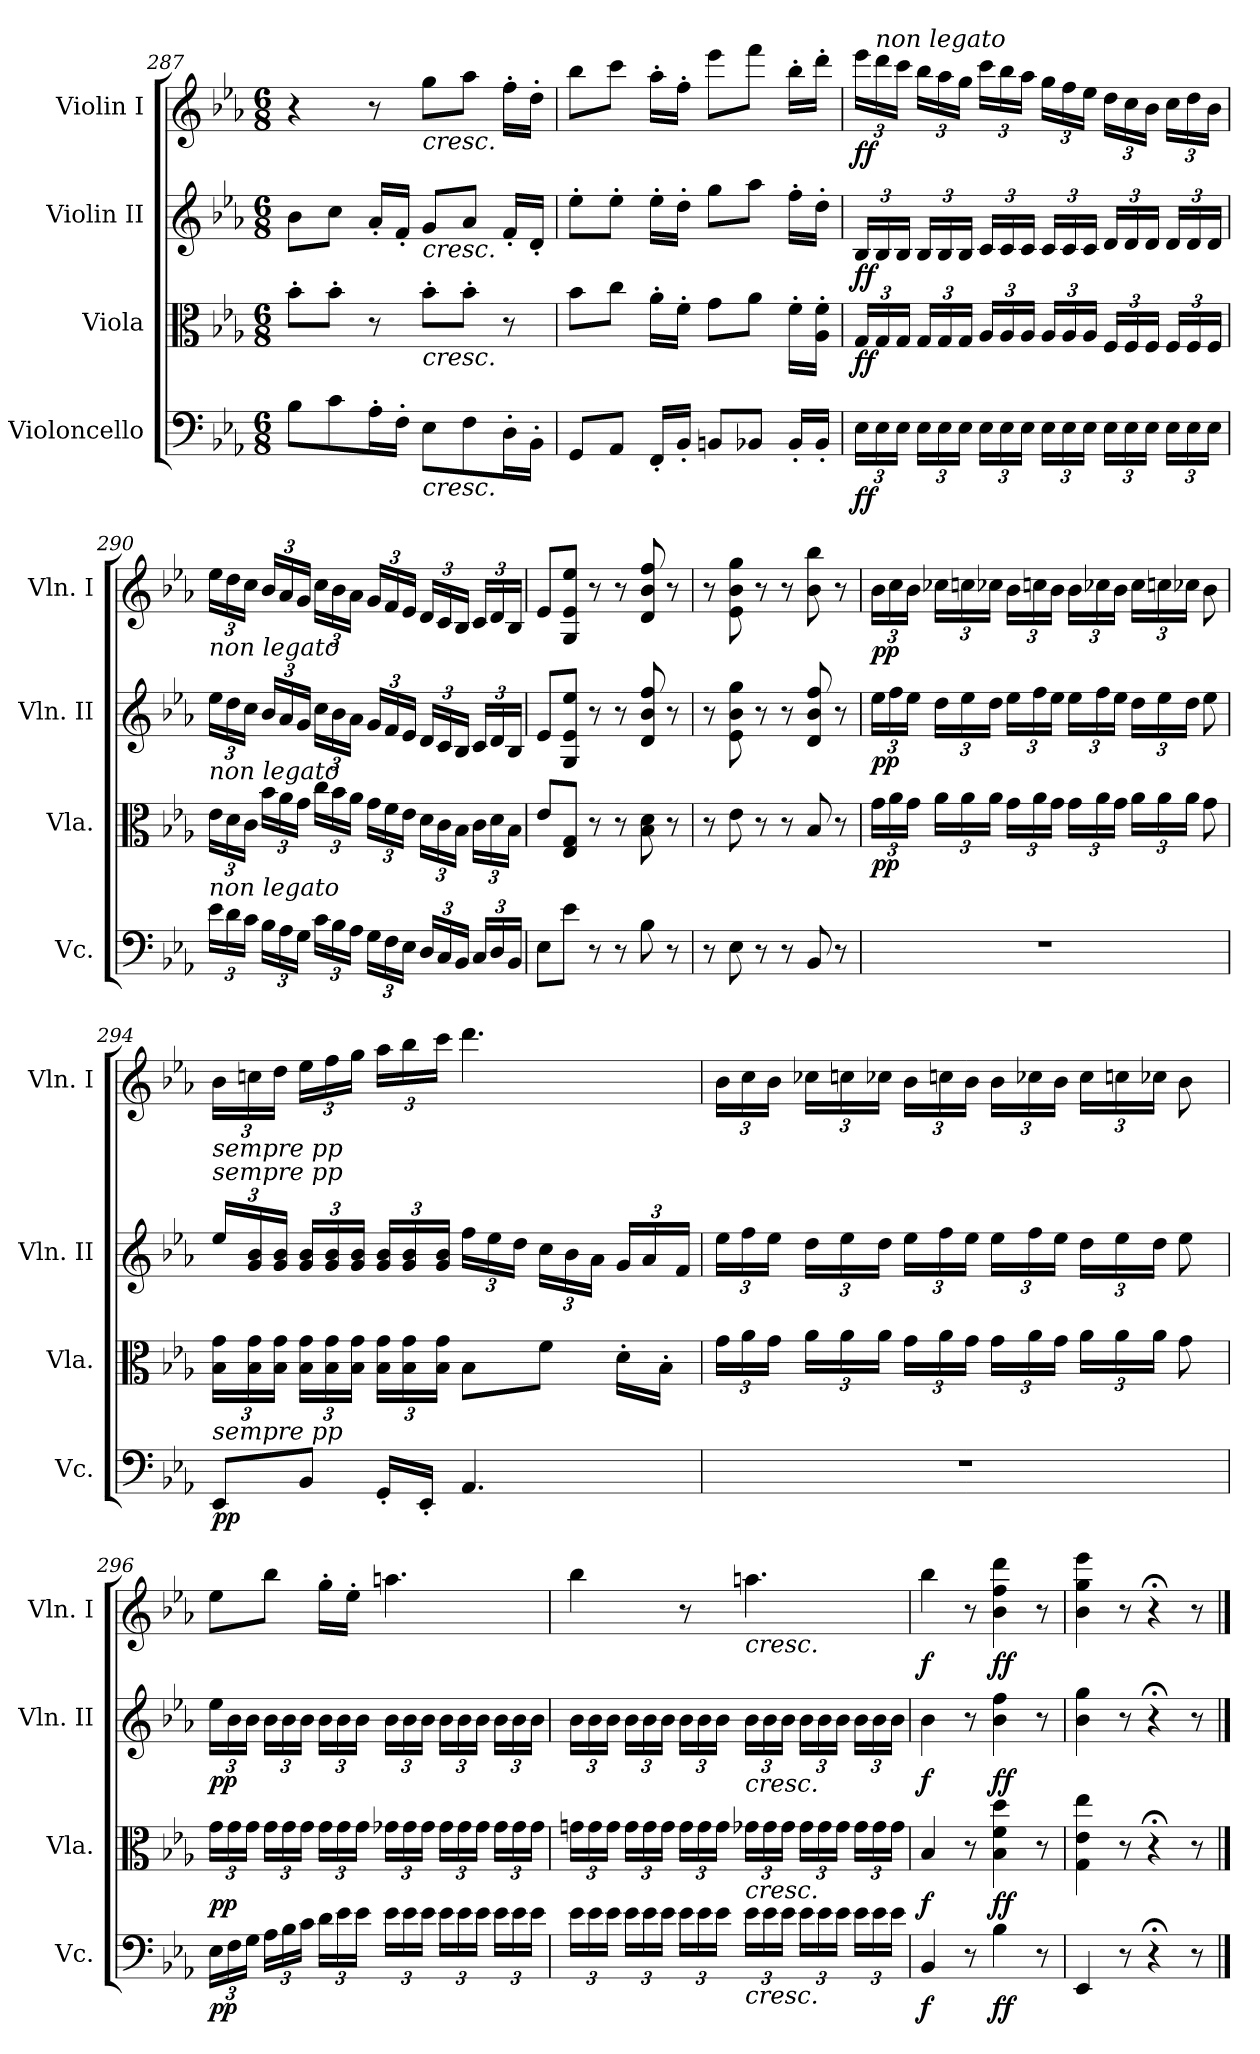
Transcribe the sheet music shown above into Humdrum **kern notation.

**kern	**dynam	**kern	**dynam	**kern	**dynam	**kern	**dynam
*part4	*part4	*part3	*part3	*part2	*part2	*part1	*part1
*staff4	*staff4	*staff3	*staff3	*staff2	*staff2	*staff1	*staff1
*I"Violoncello	*	*I"Viola	*	*I"Violin II	*	*I"Violin I	*
*I'Vc.	*	*I'Vla.	*	*I'Vln. II	*	*I'Vln. I	*
*clefF4	*	*clefC3	*	*clefG2	*	*clefG2	*
*k[b-e-a-]	*	*k[b-e-a-]	*	*k[b-e-a-]	*	*k[b-e-a-]	*
*E-:	*	*E-:	*	*E-:	*	*E-:	*
*M6/8	*	*M6/8	*	*M6/8	*	*M6/8	*
=287	=287	=287	=287	=287	=287	=287	=287
8B-\L	.	8b-'\L	.	8b-\L	.	4r	.
8c\	.	8b-'\J	.	8cc\J	.	.	.
16A-'\L	.	8r	.	16a-'/LL	.	8r	.
16F'\JJ	.	.	.	16f'/JJ	.	.	.
!	!	!	!	!	!	!LO:TX:b:i:t=cresc.	!
!	!	!	!	!LO:TX:b:i:t=cresc.	!	!	!
!	!	!LO:TX:b:i:t=cresc.	!	!	!	!	!
!LO:TX:b:i:t=cresc.	!	!	!	!	!	!	!
8E-\L	.	8b-'\L	.	8g/L	.	8gg\L	.
8F\	.	8b-'\J	.	8a-/J	.	8aa-\J	.
16D'\L	.	8r	.	16f'/LL	.	16ff'\LL	.
16BB-'\JJ	.	.	.	16d'/JJ	.	16dd'\JJ	.
=288	=288	=288	=288	=288	=288	=288	=288
8GG/L	.	8b-\L	.	8ee-'\L	.	8bb-\L	.
8AA-/J	.	8cc\J	.	8ee-'\J	.	8ccc\J	.
16FF'/LL	.	16a-'\LL	.	16ee-'\LL	.	16aa-'\LL	.
16BB-'/JJ	.	16f'\JJ	.	16dd'\JJ	.	16ff'\JJ	.
8BBn/L	.	8g\L	.	8gg\L	.	8eee-\L	.
8BB-X/J	.	8a-\J	.	8aa-\J	.	8fff\J	.
16BB-'/LL	.	16f'\LL	.	16ff'\LL	.	16bb-'\LL	.
16BB-'/JJ	.	16A-\' 16f\'JJ	.	16dd'\JJ	.	16ddd'\JJ	.
!!LO:PB:g=z
=289	=289	=289	=289	=289	=289	=289	=289
*Xbrackettup	*	*Xbrackettup	*	*Xbrackettup	*	*Xbrackettup	*
!	!LO:DY:b	!	!LO:DY:b	!	!LO:DY:b	!	!LO:DY:b
24E-\LL	ff	24G/LL	ff	24B-/LL	ff	24eee-\LL	ff
!	!	!	!	!	!	!LO:TX:a:i:t=non legato	!
24E-\	.	24G/	.	24B-/	.	24ddd\	.
24E-\JJ	.	24G/JJ	.	24B-/JJ	.	24ccc\JJ	.
24E-\LL	.	24G/LL	.	24B-/LL	.	24bb-\LL	.
24E-\	.	24G/	.	24B-/	.	24aa-\	.
24E-\JJ	.	24G/JJ	.	24B-/JJ	.	24gg\JJ	.
24E-\LL	.	24A-/LL	.	24c/LL	.	24ccc\LL	.
24E-\	.	24A-/	.	24c/	.	24bb-\	.
24E-\JJ	.	24A-/JJ	.	24c/JJ	.	24aa-\JJ	.
24E-\LL	.	24A-/LL	.	24c/LL	.	24gg\LL	.
24E-\	.	24A-/	.	24c/	.	24ff\	.
24E-\JJ	.	24A-/JJ	.	24c/JJ	.	24ee-\JJ	.
24E-\LL	.	24F/LL	.	24d/LL	.	24dd\LL	.
24E-\	.	24F/	.	24d/	.	24cc\	.
24E-\JJ	.	24F/JJ	.	24d/JJ	.	24b-\JJ	.
24E-\LL	.	24F/LL	.	24d/LL	.	24cc\LL	.
24E-\	.	24F/	.	24d/	.	24dd\	.
24E-\JJ	.	24F/JJ	.	24d/JJ	.	24b-\JJ	.
=290	=290	=290	=290	=290	=290	=290	=290
!	!	!	!	!LO:TX:a:i:t=non legato	!	!	!
!	!	!LO:TX:a:i:t=non legato	!	!	!	!	!
!LO:TX:a:i:t=non legato	!	!	!	!	!	!	!
24e-\LL	.	24e-\LL	.	24ee-\LL	.	24ee-\LL	.
24d\	.	24d\	.	24dd\	.	24dd\	.
24c\JJ	.	24c\JJ	.	24cc\JJ	.	24cc\JJ	.
24B-\LL	.	24b-\LL	.	24b-/LL	.	24b-/LL	.
24A-\	.	24a-\	.	24a-/	.	24a-/	.
24G\JJ	.	24g\JJ	.	24g/JJ	.	24g/JJ	.
24c\LL	.	24cc\LL	.	24cc\LL	.	24cc\LL	.
24B-\	.	24b-\	.	24b-\	.	24b-\	.
24A-\JJ	.	24a-\JJ	.	24a-\JJ	.	24a-\JJ	.
24G\LL	.	24g\LL	.	24g/LL	.	24g/LL	.
24F\	.	24f\	.	24f/	.	24f/	.
24E-\JJ	.	24e-\JJ	.	24e-/JJ	.	24e-/JJ	.
24D/LL	.	24d\LL	.	24d/LL	.	24d/LL	.
24C/	.	24c\	.	24c/	.	24c/	.
24BB-/JJ	.	24B-\JJ	.	24B-/JJ	.	24B-/JJ	.
24C/LL	.	24c\LL	.	24c/LL	.	24c/LL	.
24D/	.	24d\	.	24d/	.	24d/	.
24BB-/JJ	.	24B-\JJ	.	24B-/JJ	.	24B-/JJ	.
=291	=291	=291	=291	=291	=291	=291	=291
8E-\L	.	8e-/L	.	8e-/L	.	8e-/L	.
8e-\J	.	8E-/ 8G/J	.	8G/ 8e-/ 8ee-/J	.	8G/ 8e-/ 8ee-/J	.
8r	.	8r	.	8r	.	8r	.
8r	.	8r	.	8r	.	8r	.
8B-\	.	8B-\ 8d\	.	8d/ 8b-/ 8ff/	.	8d/ 8b-/ 8ff/	.
8r	.	8r	.	8r	.	8r	.
!!LO:LB:g=z
=292	=292	=292	=292	=292	=292	=292	=292
8r	.	8r	.	8r	.	8r	.
8E-\	.	8e-\	.	8e-\ 8b-\ 8gg\	.	8e-\ 8b-\ 8gg\	.
8r	.	8r	.	8r	.	8r	.
8r	.	8r	.	8r	.	8r	.
8BB-/	.	8B-/	.	8d/ 8b-/ 8ff/	.	8b-\ 8bb-\	.
8r	.	8r	.	8r	.	8r	.
!!LO:LB:g=z
=293	=293	=293	=293	=293	=293	=293	=293
!	!	!	!LO:DY:b	!	!LO:DY:b	!	!LO:DY:b
2.r	.	24g\LL	pp	24ee-\LL	pp	24b-\LL	pp
.	.	24a-\	.	24ff\	.	24cc\	.
.	.	24g\JJ	.	24ee-\JJ	.	24b-\JJ	.
.	.	24a-\LL	.	24dd\LL	.	24cc-X\LL	.
.	.	24a-\	.	24ee-\	.	24ccn\	.
.	.	24a-\JJ	.	24dd\JJ	.	24cc-X\JJ	.
.	.	24g\LL	.	24ee-\LL	.	24b-\LL	.
.	.	24a-\	.	24ff\	.	24ccn\	.
.	.	24g\JJ	.	24ee-\JJ	.	24b-\JJ	.
.	.	24g\LL	.	24ee-\LL	.	24b-\LL	.
.	.	24a-\	.	24ff\	.	24cc-X\	.
.	.	24g\JJ	.	24ee-\JJ	.	24b-\JJ	.
.	.	24a-\LL	.	24dd\LL	.	24cc-\LL	.
.	.	24a-\	.	24ee-\	.	24ccn\	.
.	.	24a-\JJ	.	24dd\JJ	.	24cc-X\JJ	.
.	.	8g\	.	8ee-\	.	8b-\	.
=294	=294	=294	=294	=294	=294	=294	=294
!	!	!	!	!	!	!LO:TX:b:i:t=sempre pp	!
!	!	!	!	!LO:TX:a:i:t=sempre pp	!	!	!
!LO:TX:a:i:t=sempre pp	!	!	!	!	!	!	!
!	!LO:DY:b	!	!	!	!	!	!
8EE-/L	pp	24B-\ 24g\LL	.	24ee-/LL	.	24b-\LL	.
.	.	24B-\ 24g\	.	24g/ 24b-/	.	24ccn\	.
.	.	24B-\ 24g\JJ	.	24g/ 24b-/JJ	.	24dd\JJ	.
8BB-/J	.	24B-\ 24g\LL	.	24g/ 24b-/LL	.	24ee-\LL	.
.	.	24B-\ 24g\	.	24g/ 24b-/	.	24ff\	.
.	.	24B-\ 24g\JJ	.	24g/ 24b-/JJ	.	24gg\JJ	.
16GG'/LL	.	24B-\ 24g\LL	.	24g/ 24b-/LL	.	24aa-\LL	.
.	.	24B-\ 24g\	.	24g/ 24b-/	.	24bb-\	.
16EE-'/JJ	.	.	.	.	.	.	.
.	.	24B-\ 24g\JJ	.	24g/ 24b-/JJ	.	24ccc\JJ	.
4.AA-/	.	8B-\L	.	24ff\LL	.	4.ddd\	.
.	.	.	.	24ee-\	.	.	.
.	.	.	.	24dd\JJ	.	.	.
.	.	8f\J	.	24cc\LL	.	.	.
.	.	.	.	24b-\	.	.	.
.	.	.	.	24a-\JJ	.	.	.
.	.	16d'\LL	.	24g/LL	.	.	.
.	.	.	.	24a-/	.	.	.
.	.	16B-'\JJ	.	.	.	.	.
.	.	.	.	24f/JJ	.	.	.
!!LO:PB:g=z
=295	=295	=295	=295	=295	=295	=295	=295
2.r	.	24g\LL	.	24ee-\LL	.	24b-\LL	.
.	.	24a-\	.	24ff\	.	24cc\	.
.	.	24g\JJ	.	24ee-\JJ	.	24b-\JJ	.
.	.	24a-\LL	.	24dd\LL	.	24cc-X\LL	.
.	.	24a-\	.	24ee-\	.	24ccn\	.
.	.	24a-\JJ	.	24dd\JJ	.	24cc-X\JJ	.
.	.	24g\LL	.	24ee-\LL	.	24b-\LL	.
.	.	24a-\	.	24ff\	.	24ccn\	.
.	.	24g\JJ	.	24ee-\JJ	.	24b-\JJ	.
.	.	24g\LL	.	24ee-\LL	.	24b-\LL	.
.	.	24a-\	.	24ff\	.	24cc-X\	.
.	.	24g\JJ	.	24ee-\JJ	.	24b-\JJ	.
.	.	24a-\LL	.	24dd\LL	.	24cc-\LL	.
.	.	24a-\	.	24ee-\	.	24ccn\	.
.	.	24a-\JJ	.	24dd\JJ	.	24cc-X\JJ	.
.	.	8g\	.	8ee-\	.	8b-\	.
=296	=296	=296	=296	=296	=296	=296	=296
!	!LO:DY:b	!	!LO:DY:b	!	!LO:DY:b	!	!
24E-\LL	pp	24g\LL	pp	24ee-\LL	pp	8ee-\L	.
24F\	.	24g\	.	24b-\	.	.	.
24G\JJ	.	24g\JJ	.	24b-\JJ	.	.	.
24A-\LL	.	24g\LL	.	24b-\LL	.	8bb-\J	.
24B-\	.	24g\	.	24b-\	.	.	.
24c\JJ	.	24g\JJ	.	24b-\JJ	.	.	.
24d\LL	.	24g\LL	.	24b-\LL	.	16gg'\LL	.
24e-\	.	24g\	.	24b-\	.	.	.
.	.	.	.	.	.	16ee-'\JJ	.
24e-\JJ	.	24g\JJ	.	24b-\JJ	.	.	.
24e-\LL	.	24g-X\LL	.	24b-\LL	.	4.aan\	.
24e-\	.	24g-\	.	24b-\	.	.	.
24e-\JJ	.	24g-\JJ	.	24b-\JJ	.	.	.
24e-\LL	.	24g-\LL	.	24b-\LL	.	.	.
24e-\	.	24g-\	.	24b-\	.	.	.
24e-\JJ	.	24g-\JJ	.	24b-\JJ	.	.	.
24e-\LL	.	24g-\LL	.	24b-\LL	.	.	.
24e-\	.	24g-\	.	24b-\	.	.	.
24e-\JJ	.	24g-\JJ	.	24b-\JJ	.	.	.
!!LO:LB:g=z
=297	=297	=297	=297	=297	=297	=297	=297
24e-\LL	.	24gn\LL	.	24b-\LL	.	4bb-\	.
24e-\	.	24g\	.	24b-\	.	.	.
24e-\JJ	.	24g\JJ	.	24b-\JJ	.	.	.
24e-\LL	.	24g\LL	.	24b-\LL	.	.	.
24e-\	.	24g\	.	24b-\	.	.	.
24e-\JJ	.	24g\JJ	.	24b-\JJ	.	.	.
24e-\LL	.	24g\LL	.	24b-\LL	.	8r	.
24e-\	.	24g\	.	24b-\	.	.	.
24e-\JJ	.	24g\JJ	.	24b-\JJ	.	.	.
!	!	!	!	!	!	!LO:TX:b:i:t=cresc.	!
!	!	!	!	!LO:TX:b:i:t=cresc.	!	!	!
!	!	!LO:TX:b:i:t=cresc.	!	!	!	!	!
!LO:TX:b:i:t=cresc.	!	!	!	!	!	!	!
24e-\LL	.	24g-X\LL	.	24b-\LL	.	4.aan\	.
24e-\	.	24g-\	.	24b-\	.	.	.
24e-\JJ	.	24g-\JJ	.	24b-\JJ	.	.	.
24e-\LL	.	24g-\LL	.	24b-\LL	.	.	.
24e-\	.	24g-\	.	24b-\	.	.	.
24e-\JJ	.	24g-\JJ	.	24b-\JJ	.	.	.
24e-\LL	.	24g-\LL	.	24b-\LL	.	.	.
24e-\	.	24g-\	.	24b-\	.	.	.
24e-\JJ	.	24g-\JJ	.	24b-\JJ	.	.	.
=298	=298	=298	=298	=298	=298	=298	=298
!	!LO:DY:b	!	!LO:DY:b	!	!LO:DY:b	!	!LO:DY:b
4BB-/	f	4B-/	f	4b-\	f	4bb-\	f
8r	.	8r	.	8r	.	8r	.
!	!LO:DY:b	!	!LO:DY:b	!	!LO:DY:b	!	!LO:DY:b
4B-\	ff	4B-\ 4f\ 4dd\	ff	4b-\ 4ff\	ff	4b-\ 4ff\ 4ddd\	ff
8r	.	8r	.	8r	.	8r	.
=299	=299	=299	=299	=299	=299	=299	=299
4EE-/	.	4G\ 4e-\ 4ee-\	.	4b-\ 4gg\	.	4b-\ 4gg\ 4eee-\	.
8r	.	8r	.	8r	.	8r	.
4r;<	.	4r;<	.	4r;<	.	4r;<	.
8r	.	8r	.	8r	.	8r	.
==	==	==	==	==	==	==	==
*-	*-	*-	*-	*-	*-	*-	*-
